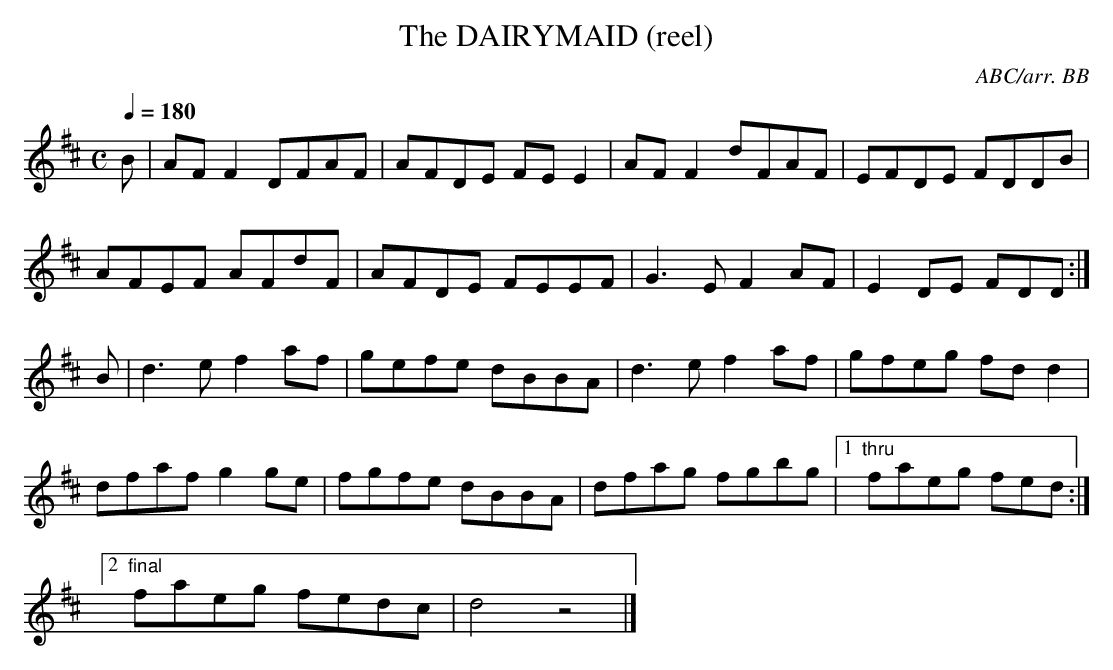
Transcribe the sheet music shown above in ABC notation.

X:1
T:DAIRYMAID (reel), The
C:ABC/arr. BB
L:1/8
Q:1/4=180
M:C
K:D
B|AFF2 DFAF|AFDE FEE2|AFF2 dFAF|EFDE FDDB|
AFEF AFdF|AFDE FEEF|G3E F2AF|E2DE FDD:|
B|d3e f2af|gefe dBBA|d3e f2af|gfeg fdd2|
dfaf g2ge|fgfe dBBA|dfag fgbg|1 "thru"faeg fed:|
[2 "final"faeg fedc|d4z4|]
